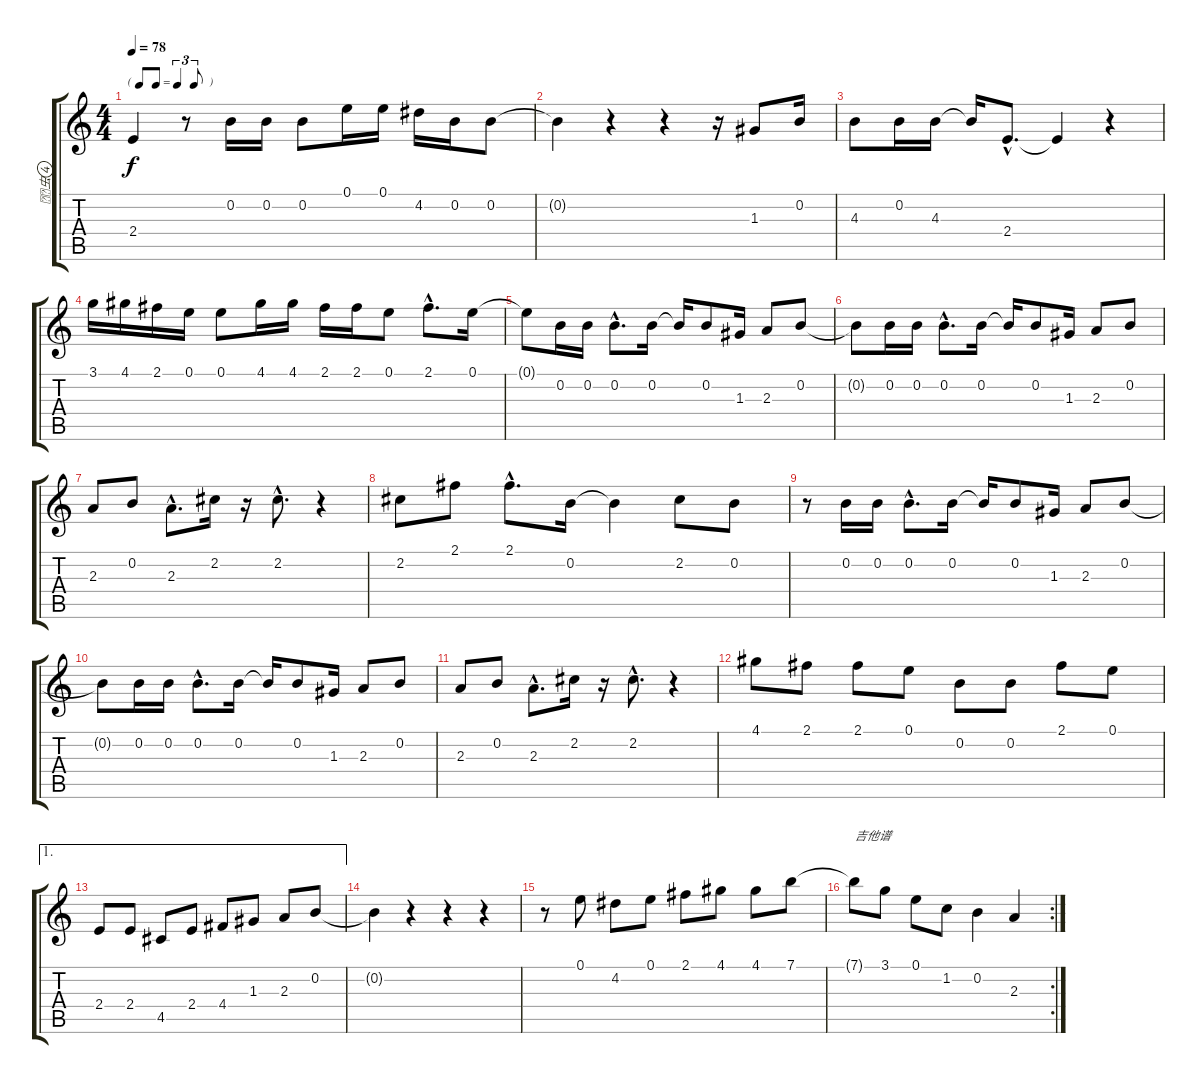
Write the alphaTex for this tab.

\track ("虫" "虫") {instrument overdrivenguitar}
\staff {score tabs}
\tuning (E4 B3 G3 D3 A2 E2) {hide}
\ts (4 4)
\tf triplet8th
\tempo 78
\clef g2
\ks c
2.4.4{dy f} r.8 0.2.16 0.2.16 0.2.8 0.1.16 0.1.16 4.2.16 0.2.16 0.2.8 |
0.2{t}.4 r.4 r.4 r.16 1.3.8 0.2.16 |
4.3.8 0.2.16 4.3.16 4.3{t}.16 2.4{hac}.8{d} 2.4{t}.4 r.4 |
3.1.16 4.1.16 2.1.16 0.1.16 0.1.8 4.1.16 4.1.16 2.1.16 2.1.16 0.1.8 2.1{hac}.8{d} 0.1.16 |
0.1{t}.8 0.2.16 0.2.16 0.2{hac}.8{d} 0.2.16 0.2{t}.16 0.2.8 1.3.16 2.3.8 0.2.8 |
0.2{t}.8 0.2.16 0.2.16 0.2{hac}.8{d} 0.2.16 0.2{t}.16 0.2.8 1.3.16 2.3.8 0.2.8 |
2.3.8 0.2.8 2.3{hac}.8{d} 2.2.16 r.16 2.2{hac}.8{d} r.4 |
2.2.8 2.1.8 2.1{hac}.8{d} 0.2.16 0.2{t}.4 2.2.8 0.2.8 |
r.8 0.2.16 0.2.16 0.2{hac}.8{d} 0.2.16 0.2{t}.16 0.2.8 1.3.16 2.3.8 0.2.8 |
0.2{t}.8 0.2.16 0.2.16 0.2{hac}.8{d} 0.2.16 0.2{t}.16 0.2.8 1.3.16 2.3.8 0.2.8 |
2.3.8 0.2.8 2.3{hac}.8{d} 2.2.16 r.16 2.2{hac}.8{d} r.4 |
4.1.8 2.1.8 2.1.8 0.1.8 0.2.8 0.2.8 2.1.8 0.1.8 |
\ae 1
2.4.8 2.4.8 4.5.8 2.4.8 4.4.8 1.3.8 2.3.8 0.2.8 |
0.2{t}.4 r.4 r.4 r.4 |
r.8 0.1.8 4.2.8 0.1.8 2.1.8 4.1.8 4.1.8 7.1.8 |
\rc 2
7.1{t}.8{txt "吉他谱"} 3.1.8 0.1.8 1.2.8 0.2.4 2.3.4
